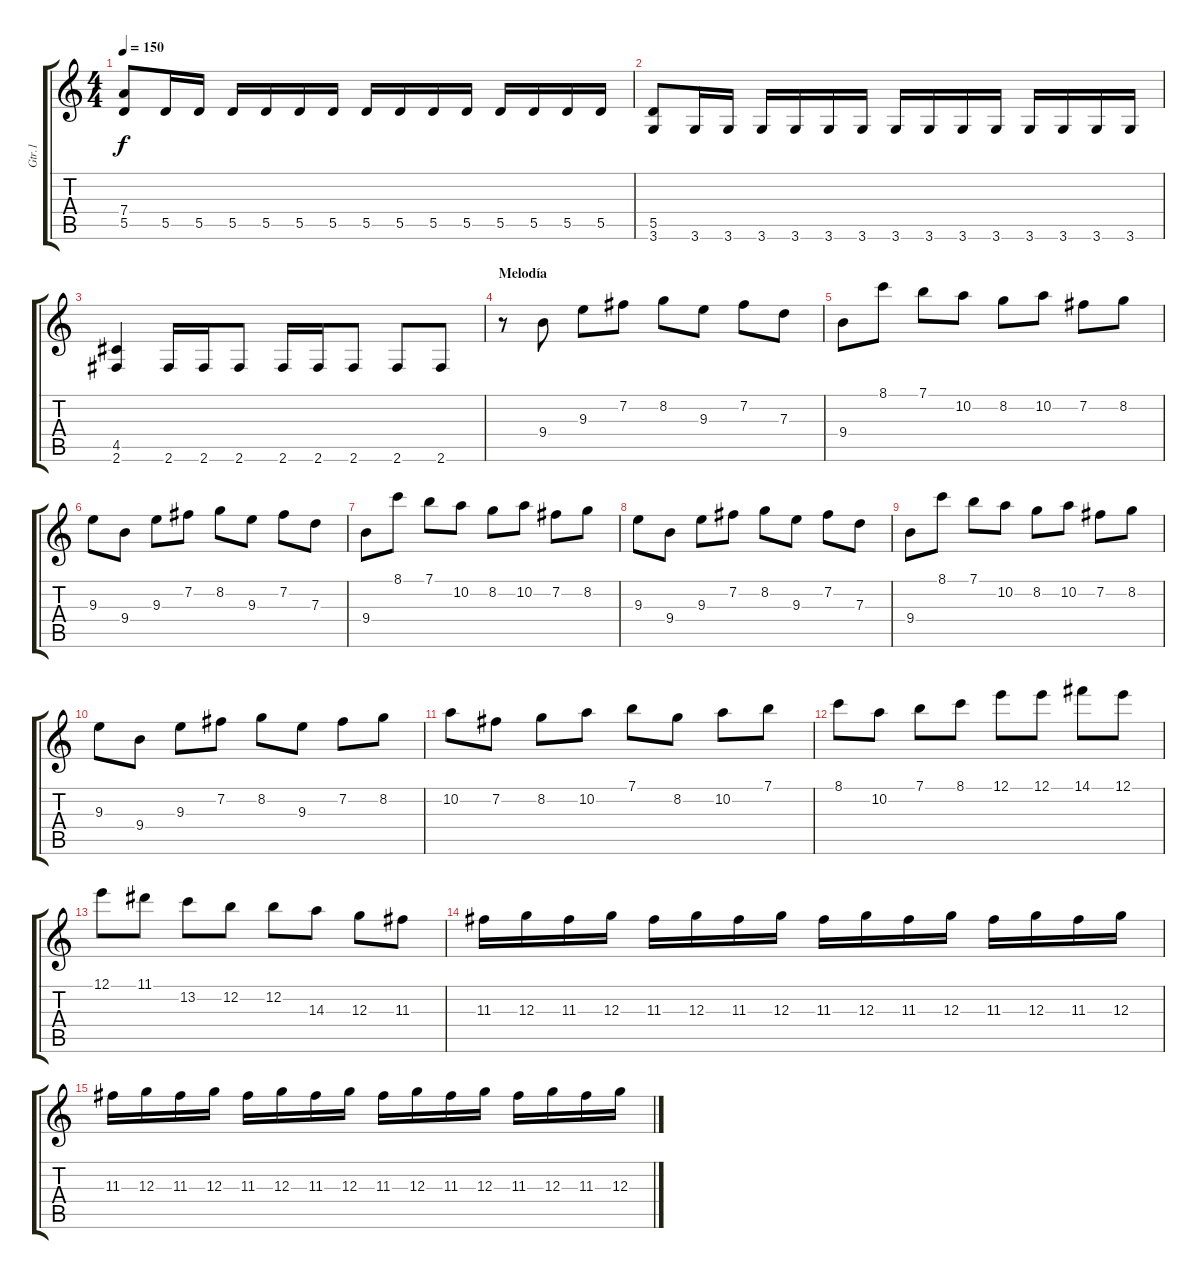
\track ("Gtr.1" "Gtr.1") {instrument distortionguitar}
\staff {score tabs}
\tuning (E4 B3 G3 D3 A2 E2) {hide}
\ts (4 4)
\tempo 150
\clef g2
\ks c
(7.4 5.5).8{dy f} 5.5.16 5.5.16 5.5.16 5.5.16 5.5.16 5.5.16 5.5.16 5.5.16 5.5.16 5.5.16 5.5.16 5.5.16 5.5.16 5.5.16 |
(5.5 3.6).8 3.6.16 3.6.16 3.6.16 3.6.16 3.6.16 3.6.16 3.6.16 3.6.16 3.6.16 3.6.16 3.6.16 3.6.16 3.6.16 3.6.16 |
(4.5 2.6).4 2.6.16 2.6.16 2.6.8 2.6.16 2.6.16 2.6.8 2.6.8 2.6.8 |
\section ("" "Melodía")
r.8 9.4.8 9.3.8 7.2.8 8.2.8 9.3.8 7.2.8 7.3.8 |
9.4.8 8.1.8 7.1.8 10.2.8 8.2.8 10.2.8 7.2.8 8.2.8 |
9.3.8 9.4.8 9.3.8 7.2.8 8.2.8 9.3.8 7.2.8 7.3.8 |
9.4.8 8.1.8 7.1.8 10.2.8 8.2.8 10.2.8 7.2.8 8.2.8 |
9.3.8 9.4.8 9.3.8 7.2.8 8.2.8 9.3.8 7.2.8 7.3.8 |
9.4.8 8.1.8 7.1.8 10.2.8 8.2.8 10.2.8 7.2.8 8.2.8 |
9.3.8 9.4.8 9.3.8 7.2.8 8.2.8 9.3.8 7.2.8 8.2.8 |
10.2.8 7.2.8 8.2.8 10.2.8 7.1.8 8.2.8 10.2.8 7.1.8 |
8.1.8 10.2.8 7.1.8 8.1.8 12.1.8 12.1.8 14.1.8 12.1.8 |
12.1.8 11.1.8 13.2.8 12.2.8 12.2.8 14.3.8 12.3.8 11.3.8 |
11.3.16 12.3.16 11.3.16 12.3.16 11.3.16 12.3.16 11.3.16 12.3.16 11.3.16 12.3.16 11.3.16 12.3.16 11.3.16 12.3.16 11.3.16 12.3.16 |
11.3.16 12.3.16 11.3.16 12.3.16 11.3.16 12.3.16 11.3.16 12.3.16 11.3.16 12.3.16 11.3.16 12.3.16 11.3.16 12.3.16 11.3.16 12.3.16
